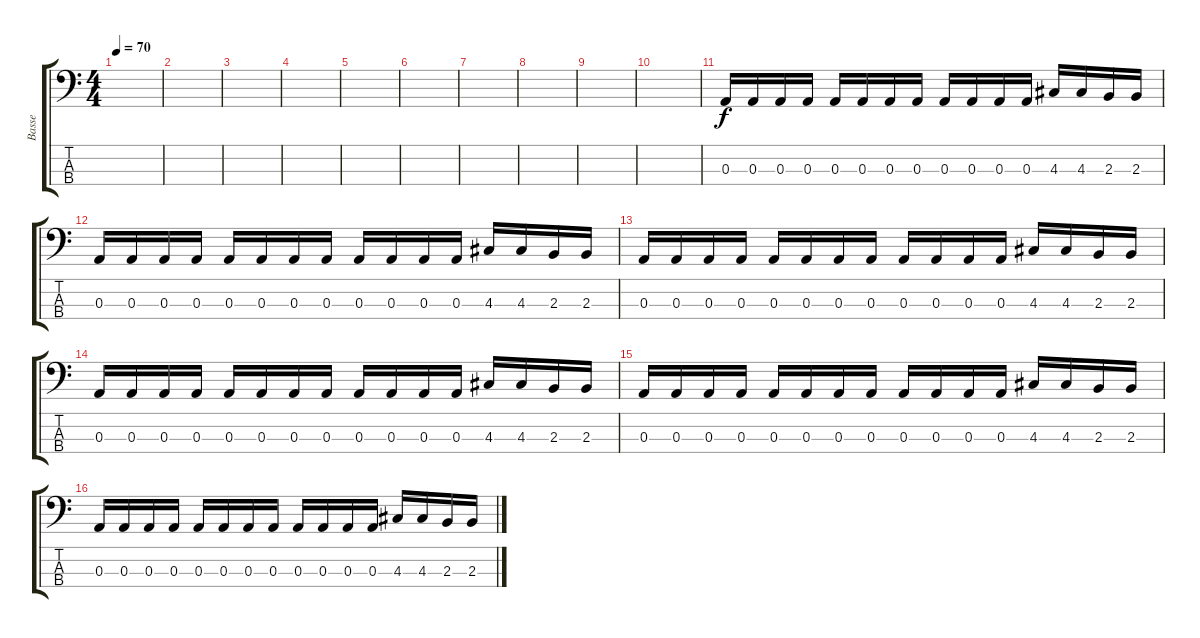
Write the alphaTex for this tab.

\track ("Basse" "Basse") {instrument electricbassfinger}
\staff {score tabs}
\tuning (G2 D2 A1 E1) {hide}
\ts (4 4)
\tempo 70
\clef f4
\ks c
|
|
|
|
|
|
|
|
|
|
0.3.16 0.3.16 0.3.16 0.3.16 0.3.16 0.3.16 0.3.16 0.3.16 0.3.16 0.3.16 0.3.16 0.3.16 4.3.16 4.3.16 2.3.16 2.3.16 |
0.3.16 0.3.16 0.3.16 0.3.16 0.3.16 0.3.16 0.3.16 0.3.16 0.3.16 0.3.16 0.3.16 0.3.16 4.3.16 4.3.16 2.3.16 2.3.16 |
0.3.16 0.3.16 0.3.16 0.3.16 0.3.16 0.3.16 0.3.16 0.3.16 0.3.16 0.3.16 0.3.16 0.3.16 4.3.16 4.3.16 2.3.16 2.3.16 |
0.3.16 0.3.16 0.3.16 0.3.16 0.3.16 0.3.16 0.3.16 0.3.16 0.3.16 0.3.16 0.3.16 0.3.16 4.3.16 4.3.16 2.3.16 2.3.16 |
0.3.16 0.3.16 0.3.16 0.3.16 0.3.16 0.3.16 0.3.16 0.3.16 0.3.16 0.3.16 0.3.16 0.3.16 4.3.16 4.3.16 2.3.16 2.3.16 |
0.3.16 0.3.16 0.3.16 0.3.16 0.3.16 0.3.16 0.3.16 0.3.16 0.3.16 0.3.16 0.3.16 0.3.16 4.3.16 4.3.16 2.3.16 2.3.16
